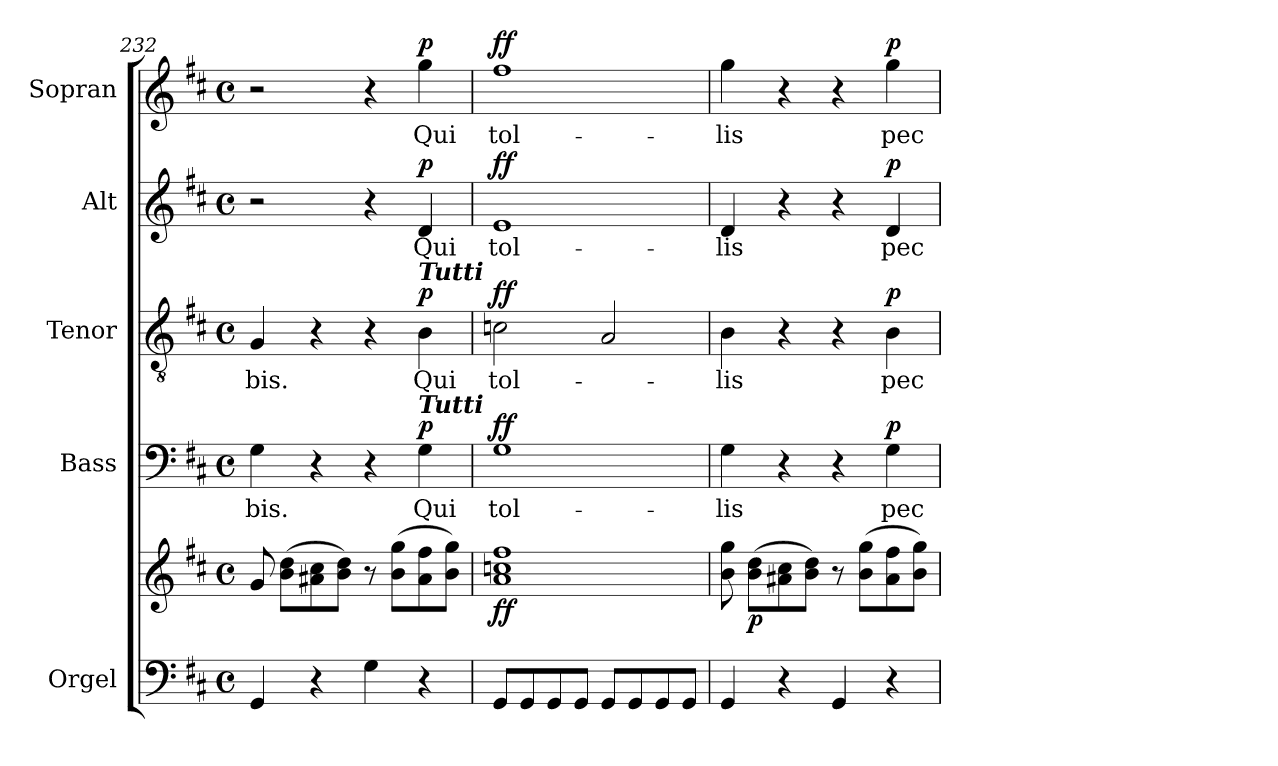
**kern	**kern	**dynam	**kern	**text	**dynam	**kern	**text	**dynam	**kern	**text	**dynam	**kern	**text	**dynam
*part5	*part5	*part5	*part4	*part4	*part4	*part3	*part3	*part3	*part2	*part2	*part2	*part1	*part1	*part1
*staff6	*staff5	*staff5/6	*staff4	*staff4	*staff4	*staff3	*staff3	*staff3	*staff2	*staff2	*staff2	*staff1	*staff1	*staff1
*I"Orgel	*	*	*I"Bass	*	*	*I"Tenor	*	*	*I"Alt	*	*	*I"Sopran	*	*
*I'Org.	*	*	*I'B.	*	*	*I'T.	*	*	*I'A.	*	*	*I'S.	*	*
*clefF4	*clefG2	*	*clefF4	*	*	*clefGv2	*	*	*clefG2	*	*	*clefG2	*	*
*k[f#c#]	*k[f#c#]	*	*k[f#c#]	*	*	*k[f#c#]	*	*	*k[f#c#]	*	*	*k[f#c#]	*	*
*D:	*D:	*	*D:	*	*	*D:	*	*	*D:	*	*	*D:	*	*
*M4/4	*M4/4	*	*M4/4	*	*	*M4/4	*	*	*M4/4	*	*	*M4/4	*	*
*met(c)	*met(c)	*	*met(c)	*	*	*met(c)	*	*	*met(c)	*	*	*met(c)	*	*
=232	=232	=232	=232	=232	=232	=232	=232	=232	=232	=232	=232	=232	=232	=232
!	!	!	!	!LO:LY:b	!	!	!LO:LY:b	!	!	!	!	!	!	!
4GG/	8g/	.	4G\	-bis.	.	4G/	-bis.	.	2r	.	.	2r	.	.
.	(>8b\ 8dd\L	.	.	.	.	.	.	.	.	.	.	.	.	.
4r	8a#X\ 8cc#\	.	4r	.	.	4r	.	.	.	.	.	.	.	.
.	8b\ 8dd\J)	.	.	.	.	.	.	.	.	.	.	.	.	.
4G\	8r	.	4r	.	.	4r	.	.	4r	.	.	4r	.	.
.	(>8b\ 8gg\L	.	.	.	.	.	.	.	.	.	.	.	.	.
!	!	!	!	!	!	!LO:TX:a:Bi:t=Tutti	!	!	!	!	!	!	!	!
!	!	!	!LO:TX:a:Bi:t=Tutti	!	!	!	!	!	!	!	!	!	!	!
!	!	!	!	!LO:LY:b	!LO:DY:a	!	!LO:LY:b	!LO:DY:a	!	!LO:LY:b	!LO:DY:a	!	!LO:LY:b	!LO:DY:a
4r	8a#\ 8ff#\	.	4G\	Qui	p	4B\	Qui	p	4d/	Qui	p	4gg\	Qui	p
.	8b\ 8gg\J)	.	.	.	.	.	.	.	.	.	.	.	.	.
=233	=233	=233	=233	=233	=233	=233	=233	=233	=233	=233	=233	=233	=233	=233
!	!	!LO:DY:b	!	!LO:LY:b	!LO:DY:a	!	!LO:LY:b	!LO:DY:a	!	!LO:LY:b	!LO:DY:a	!	!LO:LY:b	!LO:DY:a
8GG/L	1a 1ccn 1ff#	ff	1G	tol-	ff	2cn\	tol-	ff	1e	tol-	ff	1ff#	tol-	ff
8GG/	.	.	.	.	.	.	.	.	.	.	.	.	.	.
8GG/	.	.	.	.	.	.	.	.	.	.	.	.	.	.
8GG/J	.	.	.	.	.	.	.	.	.	.	.	.	.	.
8GG/L	.	.	.	.	.	2A/	.	.	.	.	.	.	.	.
8GG/	.	.	.	.	.	.	.	.	.	.	.	.	.	.
8GG/	.	.	.	.	.	.	.	.	.	.	.	.	.	.
8GG/J	.	.	.	.	.	.	.	.	.	.	.	.	.	.
=234	=234	=234	=234	=234	=234	=234	=234	=234	=234	=234	=234	=234	=234	=234
!	!	!	!	!LO:LY:b	!	!	!LO:LY:b	!	!	!LO:LY:b	!	!	!LO:LY:b	!
4GG/	8b\ 8gg\	.	4G\	-lis	.	4B\	-lis	.	4d/	-lis	.	4gg\	-lis	.
!	!	!LO:DY:b	!	!	!	!	!	!	!	!	!	!	!	!
.	(>8b\ 8dd\L	p	.	.	.	.	.	.	.	.	.	.	.	.
4r	8a#X\ 8cc#\	.	4r	.	.	4r	.	.	4r	.	.	4r	.	.
.	8b\ 8dd\J)	.	.	.	.	.	.	.	.	.	.	.	.	.
4GG/	8r	.	4r	.	.	4r	.	.	4r	.	.	4r	.	.
.	(>8b\ 8gg\L	.	.	.	.	.	.	.	.	.	.	.	.	.
!	!	!	!	!LO:LY:b	!LO:DY:a	!	!LO:LY:b	!LO:DY:a	!	!LO:LY:b	!LO:DY:a	!	!LO:LY:b	!LO:DY:a
4r	8a#\ 8ff#\	.	4G\	pec-	p	4B\	pec-	p	4d/	pec-	p	4gg\	pec-	p
.	8b\ 8gg\J)	.	.	.	.	.	.	.	.	.	.	.	.	.
=	=	=	=	=	=	=	=	=	=	=	=	=	=	=
*-	*-	*-	*-	*-	*-	*-	*-	*-	*-	*-	*-	*-	*-	*-
